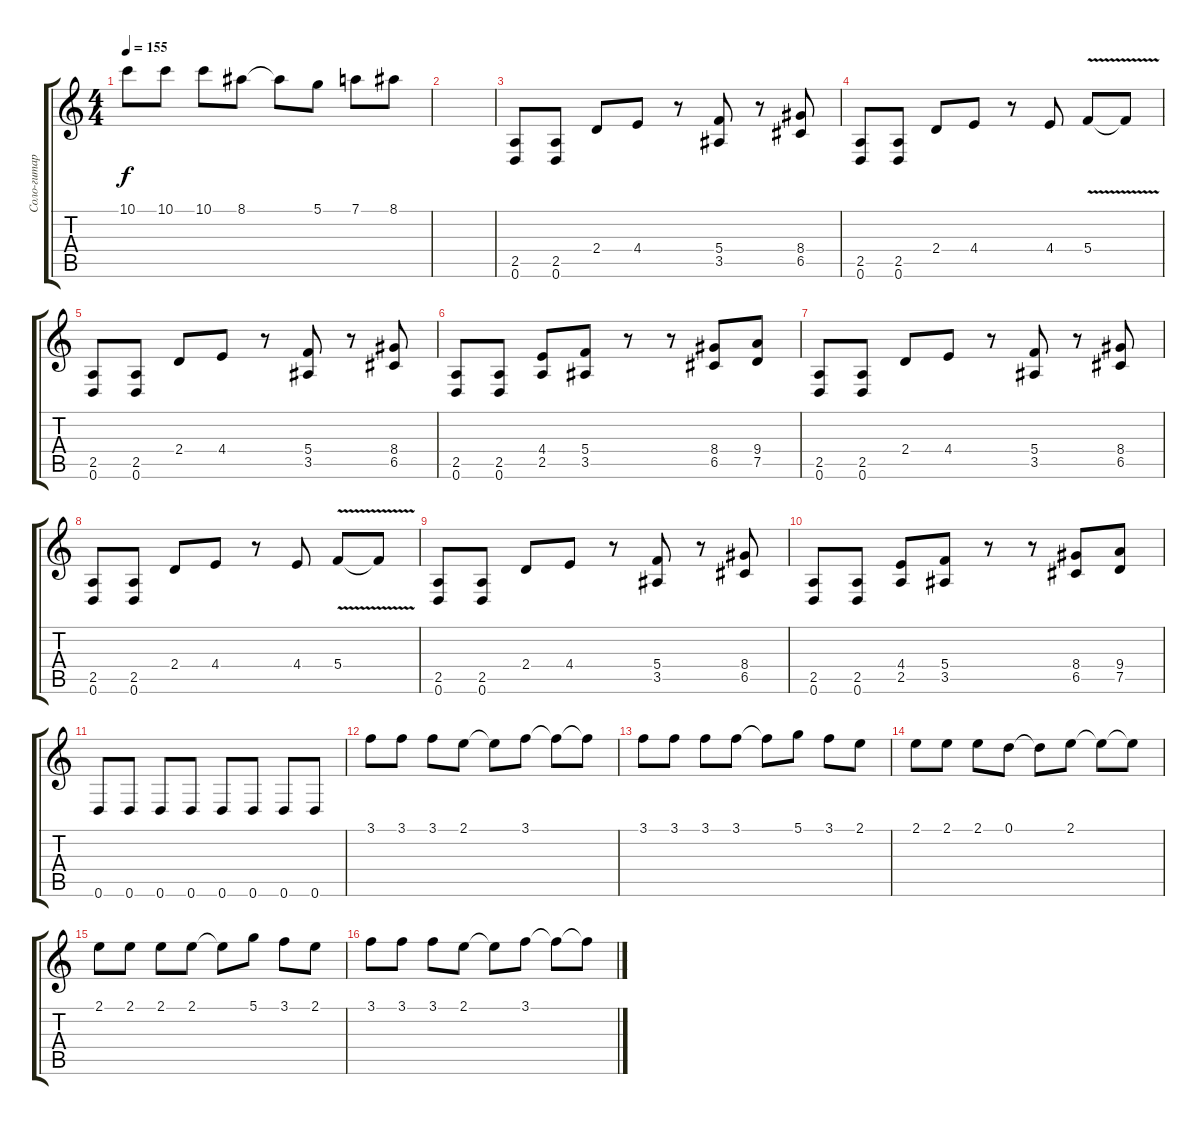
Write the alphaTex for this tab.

\track ("Соло-гитара" "Соло-гитар") {instrument distortionguitar}
\staff {score tabs}
\tuning (D4 A3 F3 C3 G2 D2) {hide}
\ts (4 4)
\tempo 155
\clef g2
\ks c
10.1.8{dy f} 10.1.8 10.1.8 8.1.8 8.1{t}.8 5.1.8 7.1.8 8.1.8 |
|
(2.5 0.6).8 (2.5 0.6).8 2.4.8 4.4.8 r.8 (5.4 3.5).8 r.8 (8.4 6.5).8 |
(2.5 0.6).8 (2.5 0.6).8 2.4.8 4.4.8 r.8 4.4.8 5.4{v}.8 5.4{t}.8 |
(2.5 0.6).8 (2.5 0.6).8 2.4.8 4.4.8 r.8 (5.4 3.5).8 r.8 (8.4 6.5).8 |
(2.5 0.6).8 (2.5 0.6).8 (4.4 2.5).8 (5.4 3.5).8 r.8 r.8 (8.4 6.5).8 (9.4 7.5).8 |
(2.5 0.6).8 (2.5 0.6).8 2.4.8 4.4.8 r.8 (5.4 3.5).8 r.8 (8.4 6.5).8 |
(2.5 0.6).8 (2.5 0.6).8 2.4.8 4.4.8 r.8 4.4.8 5.4{v}.8 5.4{t}.8 |
(2.5 0.6).8 (2.5 0.6).8 2.4.8 4.4.8 r.8 (5.4 3.5).8 r.8 (8.4 6.5).8 |
(2.5 0.6).8 (2.5 0.6).8 (4.4 2.5).8 (5.4 3.5).8 r.8 r.8 (8.4 6.5).8 (9.4 7.5).8 |
0.6.8 0.6.8 0.6.8 0.6.8 0.6.8 0.6.8 0.6.8 0.6.8 |
3.1.8 3.1.8 3.1.8 2.1.8 2.1{t}.8 3.1.8 3.1{t}.8 3.1{t}.8 |
3.1.8 3.1.8 3.1.8 3.1.8 3.1{t}.8 5.1.8 3.1.8 2.1.8 |
2.1.8 2.1.8 2.1.8 0.1.8 0.1{t}.8 2.1.8 2.1{t}.8 2.1{t}.8 |
2.1.8 2.1.8 2.1.8 2.1.8 2.1{t}.8 5.1.8 3.1.8 2.1.8 |
3.1.8 3.1.8 3.1.8 2.1.8 2.1{t}.8 3.1.8 3.1{t}.8 3.1{t}.8
